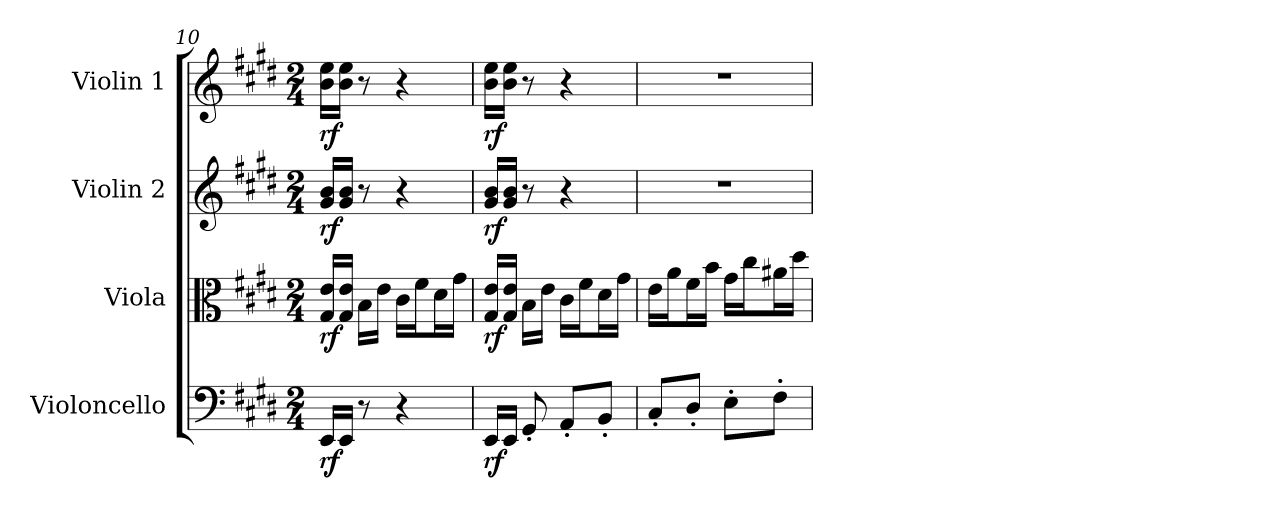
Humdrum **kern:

**kern	**dynam	**kern	**dynam	**kern	**dynam	**kern	**dynam
*part4	*part4	*part3	*part3	*part2	*part2	*part1	*part1
*staff4	*staff4	*staff3	*staff3	*staff2	*staff2	*staff1	*staff1
*I"Violoncello	*	*I"Viola	*	*I"Violin 2	*	*I"Violin 1	*
*I'Vc	*	*I'Vla	*	*I'Vln	*	*I'Vln	*
*clefF4	*	*clefC3	*	*clefG2	*	*clefG2	*
*k[f#c#g#d#]	*	*k[f#c#g#d#]	*	*k[f#c#g#d#]	*	*k[f#c#g#d#]	*
*M2/4	*	*M2/4	*	*M2/4	*	*M2/4	*
=10	=10	=10	=10	=10	=10	=10	=10
!	!LO:DY:b	!	!LO:DY:b	!	!LO:DY:b	!	!LO:DY:b
16EE/LL	rf	16G#/ 16e/LL	rf	16g#/ 16b/LL	rf	16b\ 16ee\LL	rf
16EE/JJ	.	16G#/ 16e/JJ	.	16g#/ 16b/JJ	.	16b\ 16ee\JJ	.
8r	.	16B\LL	.	8r	.	8r	.
.	.	16e\JJ	.	.	.	.	.
4r	.	16c#\LL	.	4r	.	4r	.
.	.	16f#\J	.	.	.	.	.
.	.	16d#\L	.	.	.	.	.
.	.	16g#\JJ	.	.	.	.	.
=11	=11	=11	=11	=11	=11	=11	=11
!	!LO:DY:b	!	!LO:DY:b	!	!LO:DY:b	!	!LO:DY:b
16EE/LL	rf	16G#/ 16e/LL	rf	16g#/ 16b/LL	rf	16b\ 16ee\LL	rf
16EE/JJ	.	16G#/ 16e/JJ	.	16g#/ 16b/JJ	.	16b\ 16ee\JJ	.
8GG#'/	.	16B\LL	.	8r	.	8r	.
.	.	16e\JJ	.	.	.	.	.
8AA'/L	.	16c#\LL	.	4r	.	4r	.
.	.	16f#\J	.	.	.	.	.
8BB'/J	.	16d#\L	.	.	.	.	.
.	.	16g#\JJ	.	.	.	.	.
=12	=12	=12	=12	=12	=12	=12	=12
8C#'/L	.	16e\LL	.	2r	.	2r	.
.	.	16a\J	.	.	.	.	.
8D#'/J	.	16f#\L	.	.	.	.	.
.	.	16b\JJ	.	.	.	.	.
8E'\L	.	16g#\LL	.	.	.	.	.
.	.	16cc#\J	.	.	.	.	.
8F#'\J	.	16a#X\L	.	.	.	.	.
.	.	16dd#\JJ	.	.	.	.	.
=	=	=	=	=	=	=	=
*-	*-	*-	*-	*-	*-	*-	*-
